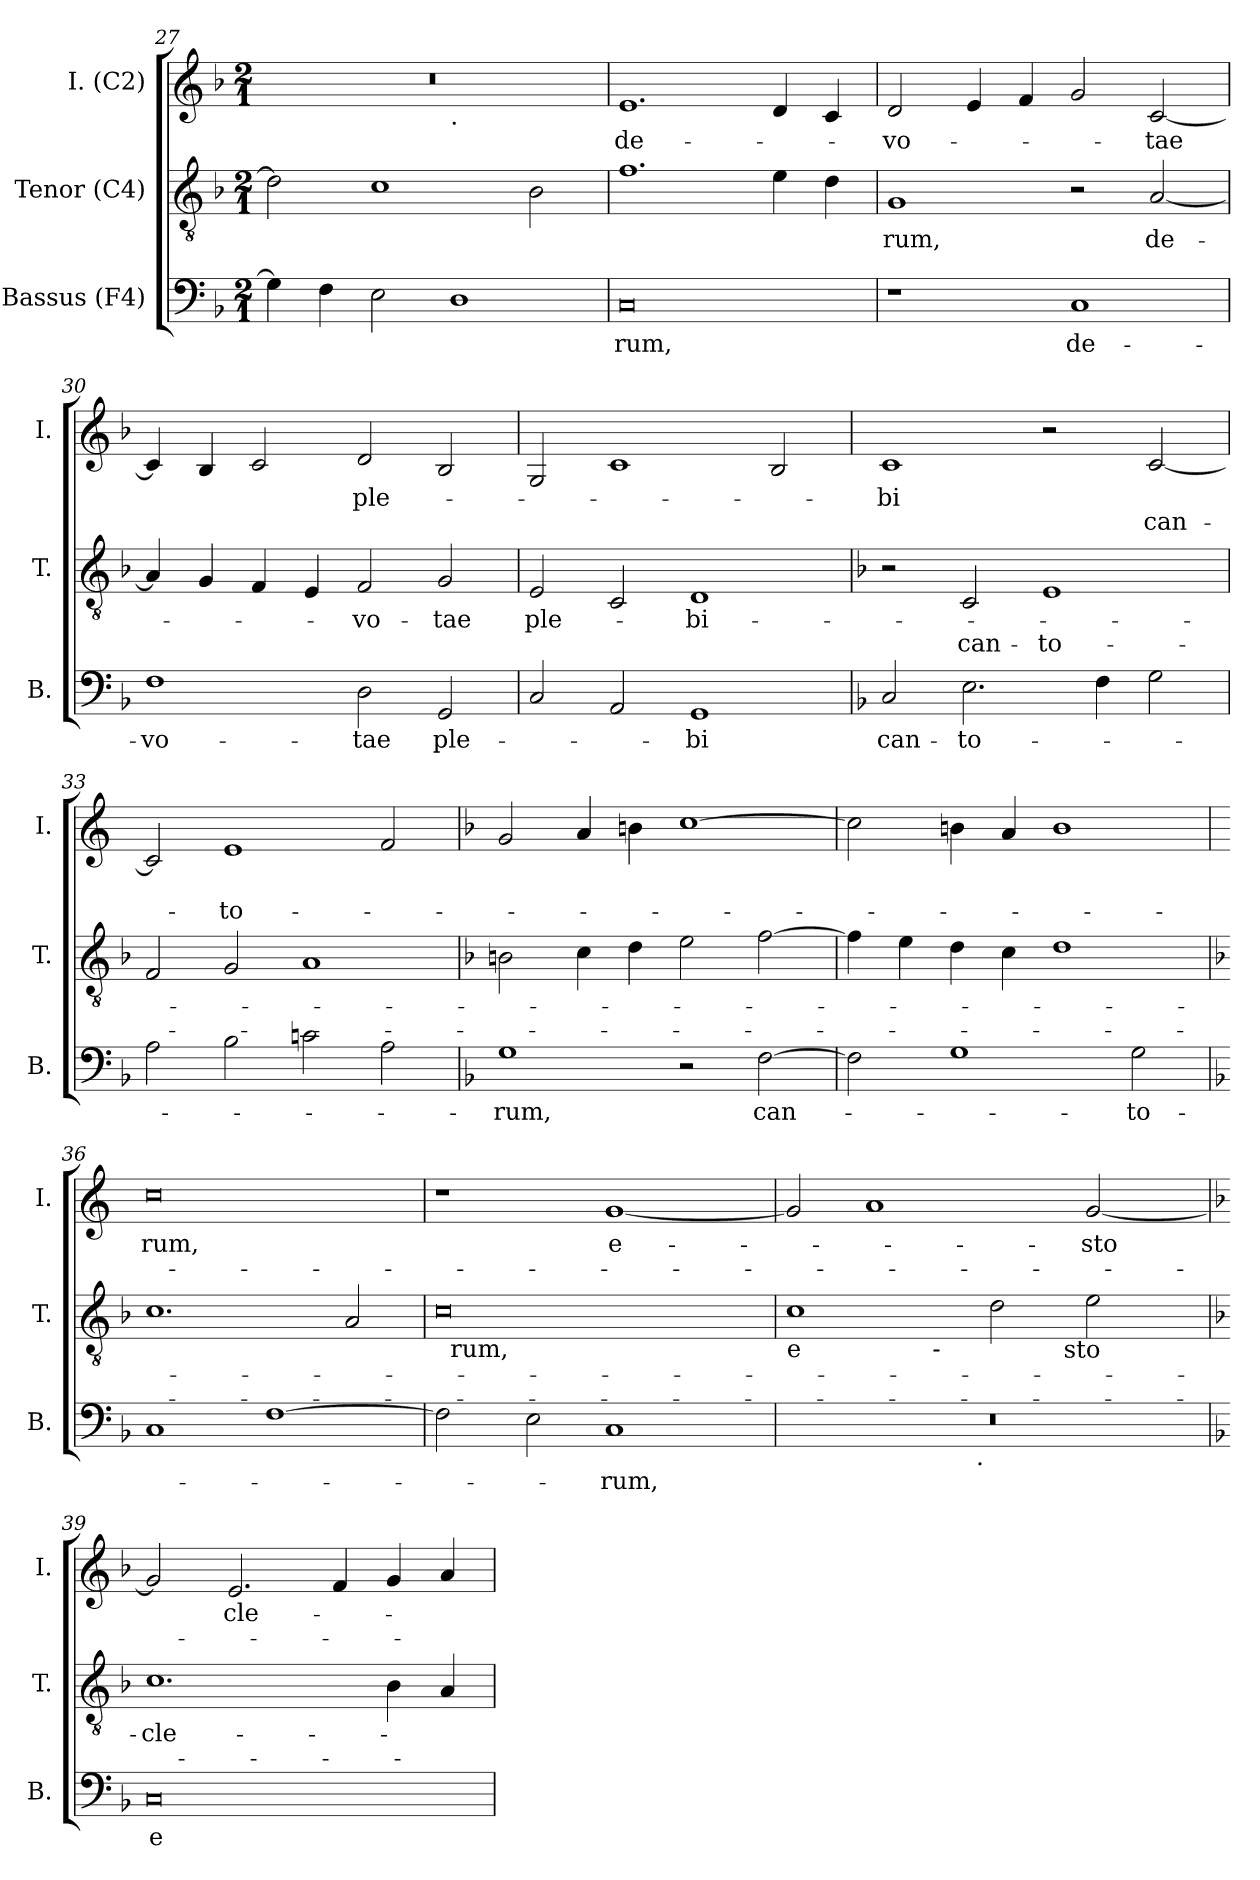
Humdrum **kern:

**kern	**text	**kern	**text	**text	**kern	**text	**text
*part3	*part3	*part2	*part2	*part2	*part1	*part1	*part1
*staff3	*staff3	*staff2	*staff2	*staff2	*staff1	*staff1	*staff1
*I"Bassus (F4)	*	*I"Tenor (C4)	*	*	*I"I. (C2)	*	*
*I'B.	*	*I'T.	*	*	*I'I.	*	*
*clefF4	*	*clefGv2	*	*	*clefG2	*	*
*k[b-]	*	*k[b-]	*	*	*k[b-]	*	*
*F:	*	*F:	*	*	*F:	*	*
*M2/1	*	*M2/1	*	*	*M2/1	*	*
=27	=27	=27	=27	=27	=27	=27	=27
*	*	*	*	*	*^	*	*
4G\]	.	2d\]	.	.	0r	1ryy	.	.
4F\	.	.	.	.	.	.	.	.
2E\	.	1c	.	.	.	.	.	.
!	!	!	!	!	!	!LO:TX:b:t=.	!	!
1D	.	.	.	.	.	1ryy	.	.
.	.	2B-\	.	.	.	.	.	.
=28	=28	=28	=28	=28	=28	=28	=28	=28
!	!LO:LY:b	!	!	!	!	!	!LO:LY:b	!
*	*	*	*	*	*v	*v	*	*
0C	-rum,	1.f	.	.	1.e	-de-	.
.	.	4e\	.	.	4d/	.	.
.	.	4d\	.	.	4c/	.	.
!!LO:PB:g=z
=29	=29	=29	=29	=29	=29	=29	=29
!	!	!	!LO:LY:b	!	!	!LO:LY:b	!
1r	.	1G	-rum,	.	2d/	-vo-	.
.	.	.	.	.	4e/	.	.
.	.	.	.	.	4f/	.	.
!	!LO:LY:b	!	!	!	!	!	!
1C	de-	2r	.	.	2g/	.	.
!	!	!	!LO:LY:b	!	!	!LO:LY:b	!
.	.	[<2A/	de-	.	[<2c/	-tae	.
=30	=30	=30	=30	=30	=30	=30	=30
!	!LO:LY:b	!	!	!	!	!	!
1F	-vo-	4A/]	.	.	4c/]	.	.
.	.	4G/	.	.	4B-/	.	.
.	.	4F/	.	.	2c/	.	.
.	.	4E/	.	.	.	.	.
!	!LO:LY:b	!	!LO:LY:b	!	!	!LO:LY:b	!
2D\	-tae	2F/	-vo-	.	2d/	ple-	.
!	!LO:LY:b	!	!LO:LY:b	!	!	!	!
2GG/	ple-	2G/	-tae	.	2B-/	.	.
=31	=31	=31	=31	=31	=31	=31	=31
!	!	!	!LO:LY:b	!	!	!	!
2C/	.	2E/	ple-	.	2G/	.	.
2AA/	.	2C/	.	.	1c	.	.
!	!LO:LY:b	!	!LO:LY:b	!	!	!	!
1GG	-bi	1D	-bi-	.	.	.	.
.	.	.	.	.	2B-/	.	.
=32	=32	=32	=32	=32	=32	=32	=32
*	*	*	*	*	*k[]	*	*
*	*	*	*	*	*C:	*	*
!	!LO:LY:b	!	!	!	!	!LO:LY:b	!
2C/	can-	2r	.	.	1c	-bi	.
!	!LO:LY:b	!	!	!LO:LY:b	!	!	!
2.E\	-to-	2C/	.	can-	.	.	.
!	!	!	!	!LO:LY:b	!	!	!
.	.	1E	.	-to-	2r	.	.
4F\	.	.	.	.	.	.	.
!	!	!	!	!	!	!	!LO:LY:b
2G\	.	.	.	.	[<2c/	.	can-
=33	=33	=33	=33	=33	=33	=33	=33
2A\	.	2F/	.	.	2c/]	.	.
!	!	!	!	!	!	!	!LO:LY:b
2B-\	.	2G/	.	.	1e	.	-to-
2cn\	.	1A	.	.	.	.	.
2A\	.	.	.	.	2f/	.	.
!!LO:LB:g=z
=34	=34	=34	=34	=34	=34	=34	=34
*	*	*	*	*	*k[b-]	*	*
*	*	*	*	*	*F:	*	*
!	!LO:LY:b	!	!	!	!	!	!
1G	-rum,	2B\	.	.	2g/	.	.
.	.	4c\	.	.	4a/	.	.
.	.	4d\	.	.	4b\	.	.
2r	.	2e\	.	.	[>1cc	.	.
!	!LO:LY:b	!	!	!	!	!	!
[>2F\	can-	[>2f\	.	.	.	.	.
=35	=35	=35	=35	=35	=35	=35	=35
2F\]	.	4f\]	.	.	2cc\]	.	.
.	.	4e\	.	.	.	.	.
1G	.	4d\	.	.	4b\	.	.
.	.	4c\	.	.	4a/	.	.
.	.	1d	.	.	1b	.	.
!	!LO:LY:b	!	!	!	!	!	!
2G\	-to-	.	.	.	.	.	.
=36	=36	=36	=36	=36	=36	=36	=36
*	*	*	*	*	*k[]	*	*
*	*	*	*	*	*C:	*	*
!	!	!	!	!	!	!LO:LY:b	!
1C	.	1.c	.	.	0cc	rum,	.
[>1F	.	.	.	.	.	.	.
.	.	2A/	.	.	.	.	.
=37	=37	=37	=37	=37	=37	=37	=37
*	*	*^	*	*	*	*	*
2F\]	.	0c	32ryy	.	.	1r	.	.
!	!	!	!LO:TX:b:t=rum,	!	!	!	!	!
.	.	.	1ryy	.	.	.	.	.
2E\	.	.	.	.	.	.	.	.
!	!LO:LY:b	!	!	!	!	!	!LO:LY:b:rj	!
1C	-rum,	.	.	.	.	[<1g	e-	.
.	.	.	2ryy	.	.	.	.	.
.	.	.	4...ryy	.	.	.	.	.
=38	=38	=38	=38	=38	=38	=38	=38	=38
!	!	!LO:TX:b:t=e	!	!	!	!	!	!
*^	*	*	*^	*	*	*	*	*
0r	2ryy	.	1c	2ryy	1ryy	.	.	2g/]	.	.
.	4...ryy	.	.	4ryy	.	.	.	1a	.	.
.	.	.	.	32ryy	.	.	.	.	.	.
!	!	!	!	!LO:TX:b:t=-	!	!	!	!	!	!
.	.	.	.	1ryy	.	.	.	.	.	.
!	!LO:TX:b:t=.	!	!	!	!	!	!	!	!	!
.	1ryy	.	.	.	.	.	.	.	.	.
.	.	.	2d\	.	4..ryy	.	.	.	.	.
!	!	!	!	!	!LO:TX:b:t=sto	!	!	!	!	!
.	.	.	.	.	2ryy	.	.	.	.	.
!	!	!	!	!	!	!	!	!	!LO:LY:b	!
.	.	.	2e\	.	.	.	.	[<2g/	-sto	.
.	.	.	.	8..ryy	.	.	.	.	.	.
.	.	.	.	.	16ryy	.	.	.	.	.
.	32ryy	.	.	.	.	.	.	.	.	.
*v	*v	*	*	*	*	*	*	*	*	*
*	*	*v	*v	*v	*	*	*	*	*
!!LO:LB:g=z
=39	=39	=39	=39	=39	=39	=39	=39
*	*	*	*	*	*k[b-]	*	*
*	*	*	*	*	*F:	*	*
*^	*	*^	*	*	*	*	*
*	*	*	*	*^	*	*	*	*	*
!	!	!LO:LY:b:rj	!	!	!	!LO:LY:b	!	!	!	!
*v	*v	*	*	*	*	*	*	*	*	*
*	*	*v	*v	*v	*	*	*	*	*
0C	e-	1.c	-cle-	.	2g/]	.	.
!	!	!	!	!	!	!LO:LY:b	!
.	.	.	.	.	2.e/	cle-	.
.	.	.	.	.	4f/	.	.
.	.	4B-\	.	.	4g/	.	.
.	.	4A/	.	.	4a/	.	.
=	=	=	=	=	=	=	=
*-	*-	*-	*-	*-	*-	*-	*-
